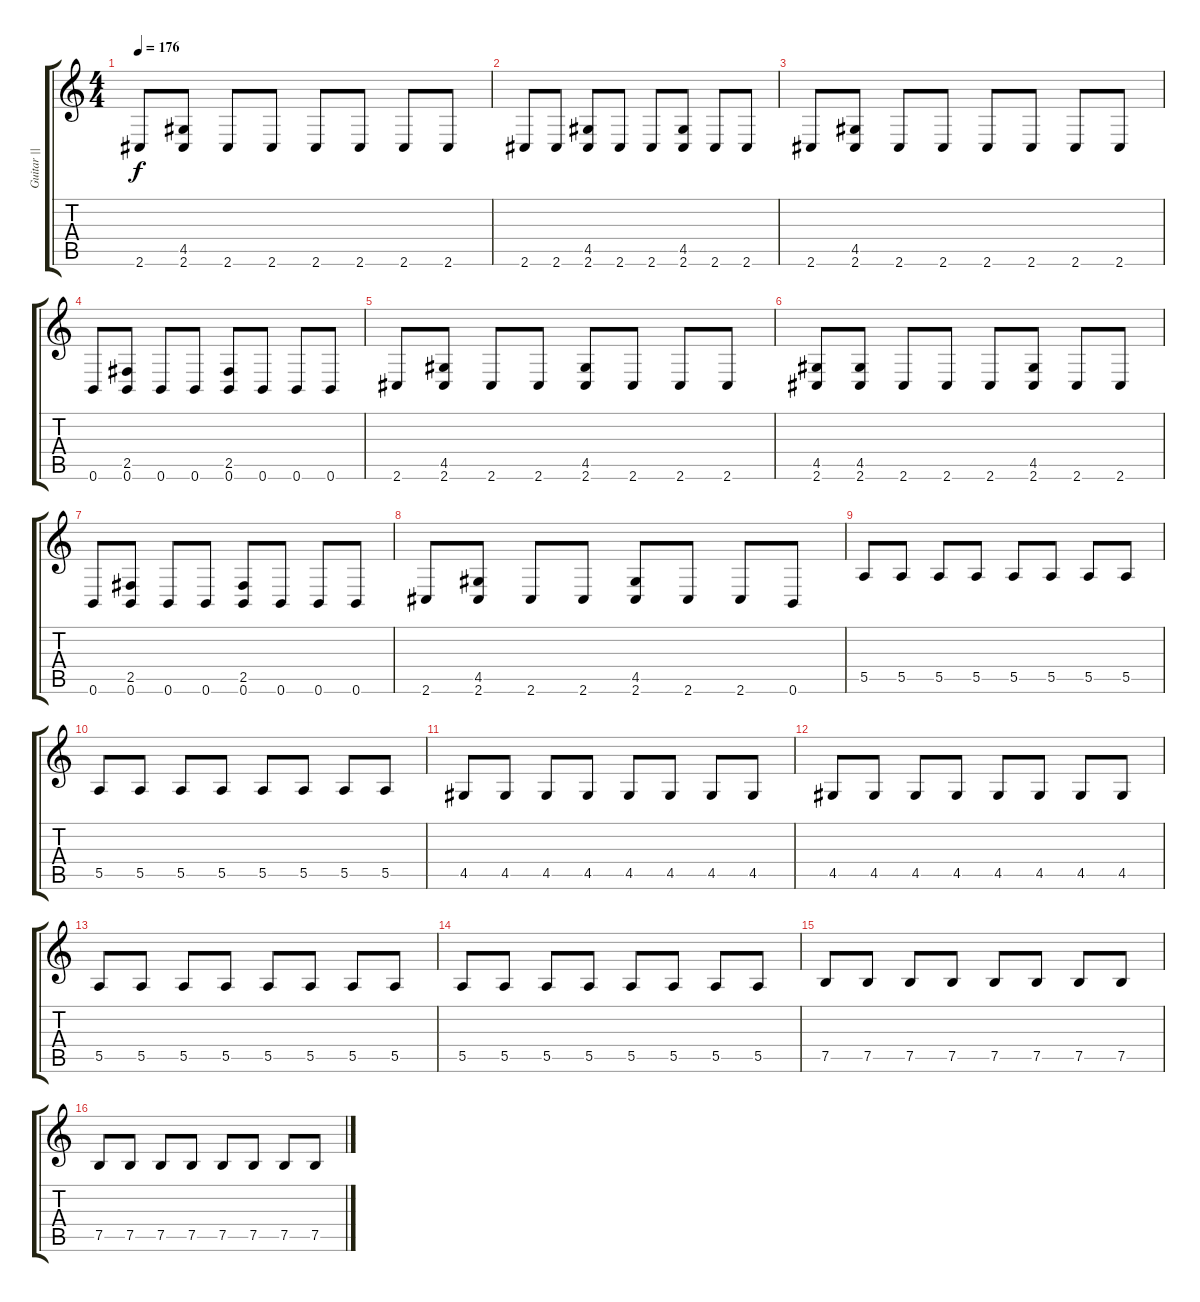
\track ("Guitar ||" "Guitar ||") {instrument overdrivenguitar}
\staff {score tabs}
\tuning (E4 B3 G3 D3 E2 B1) {hide}
\ts (4 4)
\tempo 176
\clef g2
\ks c
2.6.8{dy f} (4.5 2.6).8 2.6.8 2.6.8 2.6.8 2.6.8 2.6.8 2.6.8 |
2.6.8 2.6.8 (4.5 2.6).8 2.6.8 2.6.8 (4.5 2.6).8 2.6.8 2.6.8 |
2.6.8 (4.5 2.6).8 2.6.8 2.6.8 2.6.8 2.6.8 2.6.8 2.6.8 |
0.6.8 (2.5 0.6).8 0.6.8 0.6.8 (2.5 0.6).8 0.6.8 0.6.8 0.6.8 |
2.6.8 (4.5 2.6).8 2.6.8 2.6.8 (4.5 2.6).8 2.6.8 2.6.8 2.6.8 |
(4.5 2.6).8 (4.5 2.6).8 2.6.8 2.6.8 2.6.8 (4.5 2.6).8 2.6.8 2.6.8 |
0.6.8 (2.5 0.6).8 0.6.8 0.6.8 (2.5 0.6).8 0.6.8 0.6.8 0.6.8 |
2.6.8 (4.5 2.6).8 2.6.8 2.6.8 (4.5 2.6).8 2.6.8 2.6.8 0.6.8 |
5.5.8 5.5.8 5.5.8 5.5.8 5.5.8 5.5.8 5.5.8 5.5.8 |
5.5.8 5.5.8 5.5.8 5.5.8 5.5.8 5.5.8 5.5.8 5.5.8 |
4.5.8 4.5.8 4.5.8 4.5.8 4.5.8 4.5.8 4.5.8 4.5.8 |
4.5.8 4.5.8 4.5.8 4.5.8 4.5.8 4.5.8 4.5.8 4.5.8 |
5.5.8 5.5.8 5.5.8 5.5.8 5.5.8 5.5.8 5.5.8 5.5.8 |
5.5.8 5.5.8 5.5.8 5.5.8 5.5.8 5.5.8 5.5.8 5.5.8 |
7.5.8 7.5.8 7.5.8 7.5.8 7.5.8 7.5.8 7.5.8 7.5.8 |
7.5.8 7.5.8 7.5.8 7.5.8 7.5.8 7.5.8 7.5.8 7.5.8
